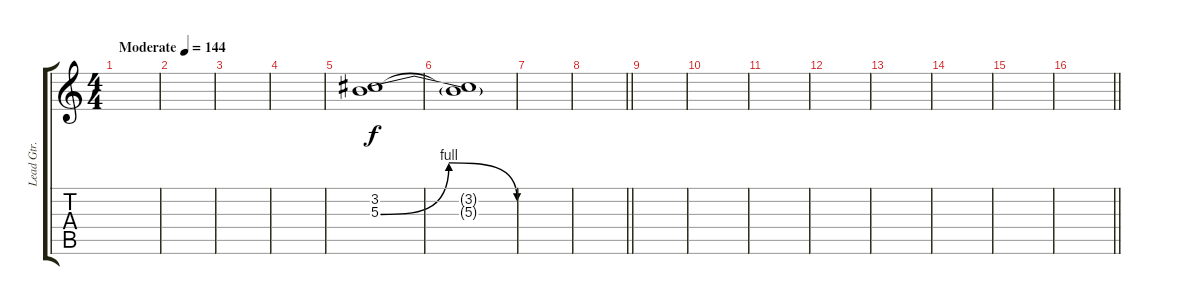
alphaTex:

\track ("Lead Gtr." "Lead Gtr.") {instrument distortionguitar}
\staff {score tabs}
\tuning (Eb4 Bb3 Gb3 Db3 Ab2 Db2) {hide}
\ts (4 4)
\tempo (144 "Moderate")
\clef g2
\ks c
|
|
|
|
(3.2 5.3{be (bendrelease 0 0 15 4 45 4 60 0)}).1 |
(3.2{t} 5.3{t}).1 |
|
\barLineRight lightlight
|
\section ("" "")
|
|
|
|
|
|
|
\barLineRight lightlight
